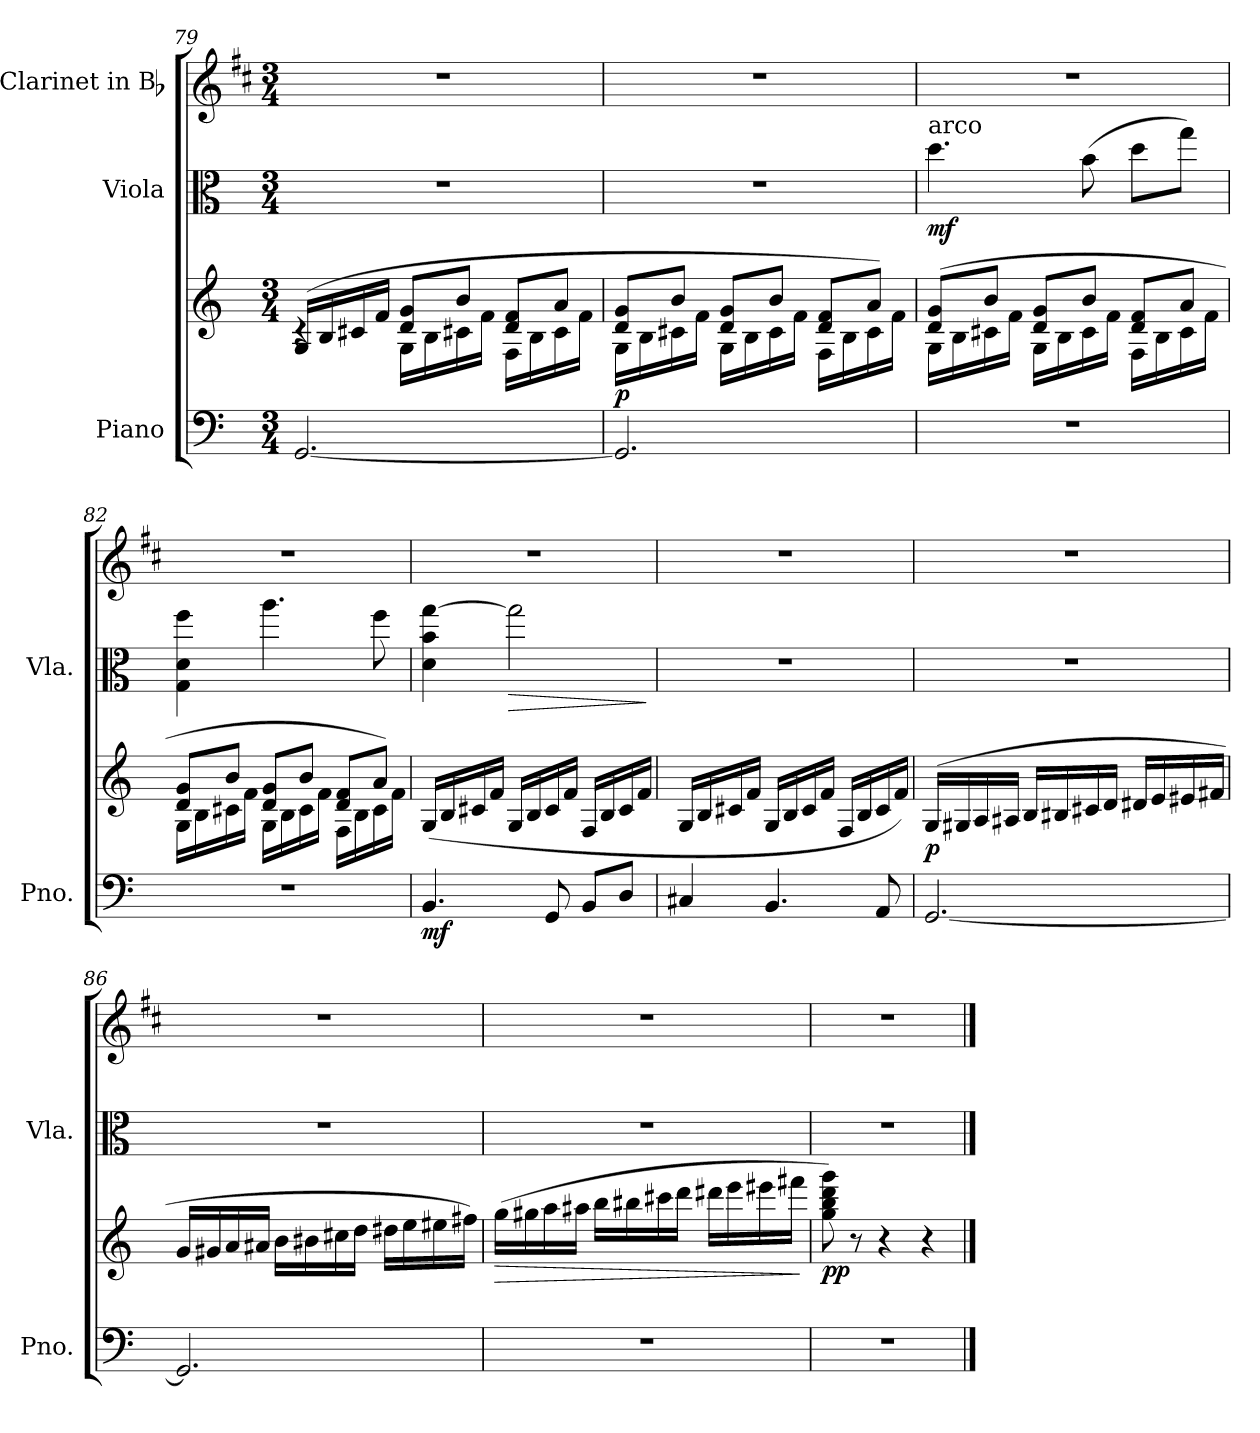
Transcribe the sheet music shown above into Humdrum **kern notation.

**kern	**kern	**dynam	**kern	**dynam	**kern
*part3	*part3	*part3	*part2	*part2	*part1
*staff4	*staff3	*staff3/4	*staff2	*staff2	*staff1
*I"Piano	*	*	*I"Viola	*	*I"Clarinet in Bb
*I'Pno.	*	*	*I'Vla.	*	*
!!LO:PB:g=z
*clefF4	*clefG2	*	*clefC3	*	*clefG2
*	*	*	*	*	*ITrd1c2
*k[]	*k[]	*	*k[]	*	*k[]
*C:	*C:	*	*C:	*	*C:
*M3/4	*M3/4	*	*M3/4	*	*M3/4
=79	=79	=79	=79	=79	=79
*	*^	*	*	*	*
[2.GG/	(>16G/LL	4rc	.	2.r	.	2.r
.	16B/	.	.	.	.	.
.	16c#X/	.	.	.	.	.
.	16f/JJ	.	.	.	.	.
.	8d/ 8g/L	16G\LL	.	.	.	.
.	.	16B\	.	.	.	.
.	8b/J	16c#X\	.	.	.	.
.	.	16f\JJ	.	.	.	.
.	8d/ 8f/L	16F\LL	.	.	.	.
.	.	16B\	.	.	.	.
.	8a/J	16c#\	.	.	.	.
.	.	16f\JJ	.	.	.	.
=80	=80	=80	=80	=80	=80	=80
!	!	!	!LO:DY:a=2	!	!	!
2.GG/]	8d/ 8g/L	16G\LL	p	2.r	.	2.r
.	.	16B\	.	.	.	.
.	8b/J	16c#X\	.	.	.	.
.	.	16f\JJ	.	.	.	.
.	8d/ 8g/L	16G\LL	.	.	.	.
.	.	16B\	.	.	.	.
.	8b/J	16c#\	.	.	.	.
.	.	16f\JJ	.	.	.	.
.	8d/ 8f/L	16F\LL	.	.	.	.
.	.	16B\	.	.	.	.
.	8a/J)	16c#\	.	.	.	.
.	.	16f\JJ	.	.	.	.
=81	=81	=81	=81	=81	=81	=81
!	!	!	!	!LO:TX:a:t=arco	!	!
!	!	!	!	!	!LO:DY:b	!
2.r	(>8d/ 8g/L	16G\LL	.	4.dd\	mf	2.r
.	.	16B\	.	.	.	.
.	8b/J	16c#X\	.	.	.	.
.	.	16f\JJ	.	.	.	.
.	8d/ 8g/L	16G\LL	.	.	.	.
.	.	16B\	.	.	.	.
.	8b/J	16c#\	.	(>8b\	.	.
.	.	16f\JJ	.	.	.	.
.	8d/ 8f/L	16F\LL	.	8dd\L	.	.
.	.	16B\	.	.	.	.
.	8a/J	16c#\	.	8gg\J)	.	.
.	.	16f\JJ	.	.	.	.
!!LO:LB:g=z
=82	=82	=82	=82	=82	=82	=82
2.r	8d/ 8g/L	16G\LL	.	4G\ 4d\ 4ff\	.	2.r
.	.	16B\	.	.	.	.
.	8b/J	16c#X\	.	.	.	.
.	.	16f\JJ	.	.	.	.
.	8d/ 8g/L	16G\LL	.	4.aa\	.	.
.	.	16B\	.	.	.	.
.	8b/J	16c#\	.	.	.	.
.	.	16f\JJ	.	.	.	.
.	8d/ 8f/L	16F\LL	.	.	.	.
.	.	16B\	.	.	.	.
.	8a/J)	16c#\	.	8ff\	.	.
.	.	16f\JJ	.	.	.	.
=83	=83	=83	=83	=83	=83	=83
!	!	!	!LO:DY:b=2	!	!	!
*	*v	*v	*	*	*	*
4.BB/	(<16G/LL	mf	4d\ 4b\ [4gg\	.	2.r
.	16B/	.	.	.	.
.	16c#X/	.	.	.	.
.	16f/JJ	.	.	.	.
!	!	!	!	!LO:HP:b	!
.	16G/LL	.	2gg\]	>	.
.	16B/	.	.	.	.
8GG/	16c#/	.	.	.	.
.	16f/JJ	.	.	.	.
8BB/L	16F/LL	.	.	.	.
.	16B/	.	.	.	.
8D/J	16c#/	.	.	.	.
.	16f/JJ	.	.	.	.
.	.	.	.	]	.
=84	=84	=84	=84	=84	=84
4C#X/	16G/LL	.	2.r	.	2.r
.	16B/	.	.	.	.
.	16c#X/	.	.	.	.
.	16f/JJ	.	.	.	.
4.BB/	16G/LL	.	.	.	.
.	16B/	.	.	.	.
.	16c#/	.	.	.	.
.	16f/JJ	.	.	.	.
.	16F/LL	.	.	.	.
.	16B/	.	.	.	.
8AA/	16c#/	.	.	.	.
.	16f/JJ)	.	.	.	.
!!LO:PB:g=z
=85	=85	=85	=85	=85	=85
!	!	!LO:DY:b	!	!	!
[2.GG/	(>16G/LL	p	2.r	.	2.r
.	16G#X/	.	.	.	.
.	16A/	.	.	.	.
.	16A#X/JJ	.	.	.	.
.	16B/LL	.	.	.	.
.	16B#X/	.	.	.	.
.	16c#X/	.	.	.	.
.	16d/JJ	.	.	.	.
.	16d#X/LL	.	.	.	.
.	16e/	.	.	.	.
.	16e#X/	.	.	.	.
.	16f#X/JJ	.	.	.	.
=86	=86	=86	=86	=86	=86
2.GG/]	16g/LL	.	2.r	.	2.r
.	16g#X/	.	.	.	.
.	16a/	.	.	.	.
.	16a#X/JJ	.	.	.	.
.	16b\LL	.	.	.	.
.	16b#X\	.	.	.	.
.	16cc#X\	.	.	.	.
.	16dd\JJ	.	.	.	.
.	16dd#X\LL	.	.	.	.
.	16ee\	.	.	.	.
.	16ee#X\	.	.	.	.
.	16ff#X\JJ)	.	.	.	.
!!LO:LB:g=z
=87	=87	=87	=87	=87	=87
!	!	!LO:HP:b	!	!	!
2.r	(>16gg\LL	>	2.r	.	2.r
.	16gg#X\	.	.	.	.
.	16aa\	.	.	.	.
.	16aa#X\JJ	.	.	.	.
.	16bb\LL	.	.	.	.
.	16bb#X\	.	.	.	.
.	16ccc#X\	.	.	.	.
.	16ddd\JJ	.	.	.	.
.	16ddd#X\LL	.	.	.	.
.	16eee\	.	.	.	.
.	16eee#X\	.	.	.	.
.	16fff#X\JJ	.	.	.	.
.	.	]	.	.	.
=88	=88	=88	=88	=88	=88
!	!	!LO:DY:b	!	!	!
2.r	8gg\ 8bb\ 8ddd\ 8ggg\)	pp	2.r	.	2.r
.	8r	.	.	.	.
.	4r	.	.	.	.
.	4r	.	.	.	.
==	==	==	==	==	==
*-	*-	*-	*-	*-	*-
